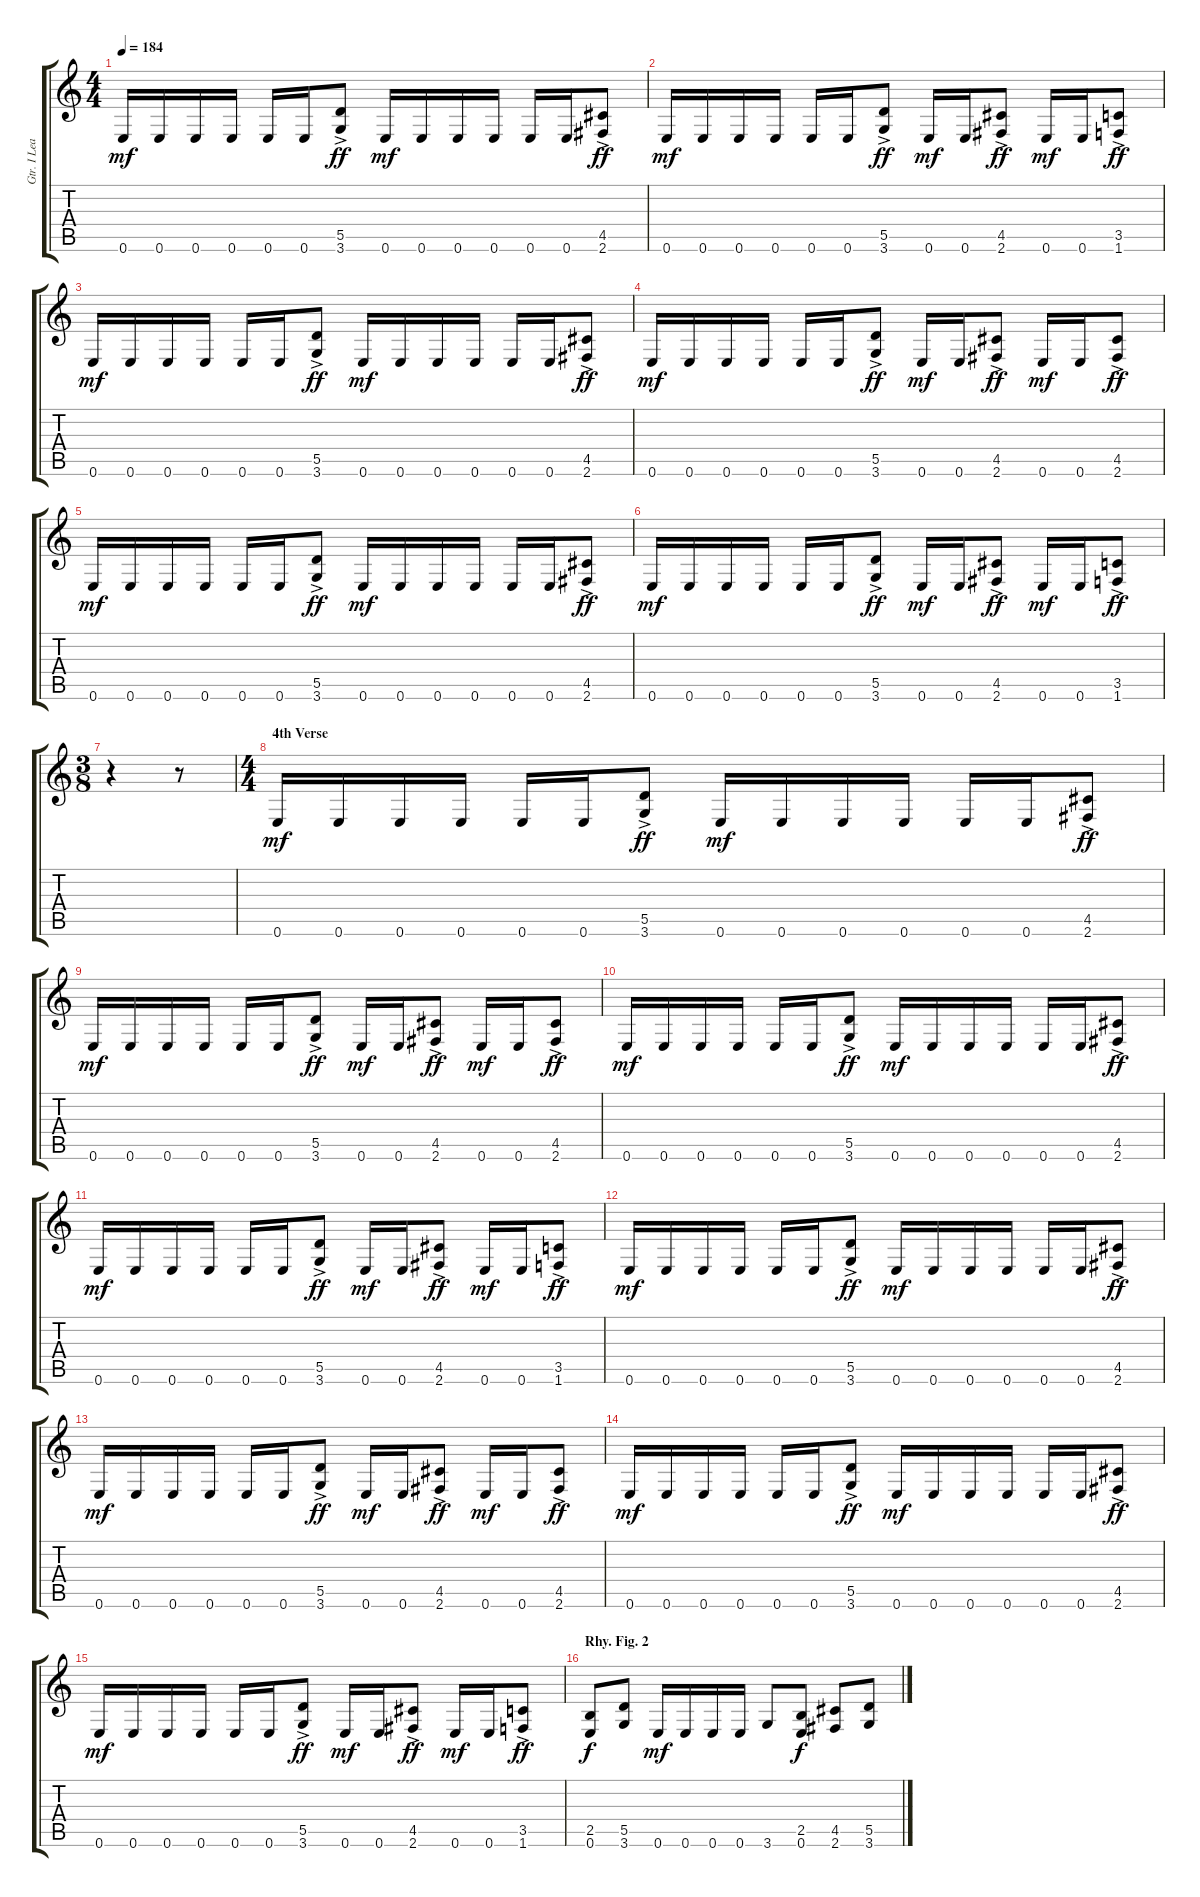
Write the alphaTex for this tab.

\track ("Gtr. I Lead" "Gtr. I Lea") {instrument overdrivenguitar}
\staff {score tabs}
\tuning (E4 B3 G3 D3 A2 E2) {hide}
\ts (4 4)
\tempo 184
\clef g2
\ks c
0.6.16{dy mf} 0.6.16 0.6.16 0.6.16 0.6.16 0.6.16 (5.5{ac} 3.6{ac}).8{dy ff} 0.6.16{dy mf} 0.6.16 0.6.16 0.6.16 0.6.16 0.6.16 (4.5{ac} 2.6{ac}).8{dy ff} |
0.6.16{dy mf} 0.6.16 0.6.16 0.6.16 0.6.16 0.6.16 (5.5{ac} 3.6{ac}).8{dy ff} 0.6.16{dy mf} 0.6.16 (4.5{ac} 2.6{ac}).8{dy ff} 0.6.16{dy mf} 0.6.16 (3.5{ac} 1.6{ac}).8{dy ff} |
0.6.16{dy mf} 0.6.16 0.6.16 0.6.16 0.6.16 0.6.16 (5.5{ac} 3.6{ac}).8{dy ff} 0.6.16{dy mf} 0.6.16 0.6.16 0.6.16 0.6.16 0.6.16 (4.5{ac} 2.6{ac}).8{dy ff} |
0.6.16{dy mf} 0.6.16 0.6.16 0.6.16 0.6.16 0.6.16 (5.5{ac} 3.6{ac}).8{dy ff} 0.6.16{dy mf} 0.6.16 (4.5{ac} 2.6{ac}).8{dy ff} 0.6.16{dy mf} 0.6.16 (4.5{ac} 2.6{ac}).8{dy ff} |
0.6.16{dy mf} 0.6.16 0.6.16 0.6.16 0.6.16 0.6.16 (5.5{ac} 3.6{ac}).8{dy ff} 0.6.16{dy mf} 0.6.16 0.6.16 0.6.16 0.6.16 0.6.16 (4.5{ac} 2.6{ac}).8{dy ff} |
0.6.16{dy mf} 0.6.16 0.6.16 0.6.16 0.6.16 0.6.16 (5.5{ac} 3.6{ac}).8{dy ff} 0.6.16{dy mf} 0.6.16 (4.5{ac} 2.6{ac}).8{dy ff} 0.6.16{dy mf} 0.6.16 (3.5{ac} 1.6{ac}).8{dy ff} |
\ts (3 8)
r.4 r.8 |
\ts (4 4)
\section ("" "4th Verse")
0.6.16{dy mf} 0.6.16 0.6.16 0.6.16 0.6.16 0.6.16 (5.5{ac} 3.6{ac}).8{dy ff} 0.6.16{dy mf} 0.6.16 0.6.16 0.6.16 0.6.16 0.6.16 (4.5{ac} 2.6{ac}).8{dy ff} |
0.6.16{dy mf} 0.6.16 0.6.16 0.6.16 0.6.16 0.6.16 (5.5{ac} 3.6{ac}).8{dy ff} 0.6.16{dy mf} 0.6.16 (4.5{ac} 2.6{ac}).8{dy ff} 0.6.16{dy mf} 0.6.16 (4.5{ac} 2.6{ac}).8{dy ff} |
0.6.16{dy mf} 0.6.16 0.6.16 0.6.16 0.6.16 0.6.16 (5.5{ac} 3.6{ac}).8{dy ff} 0.6.16{dy mf} 0.6.16 0.6.16 0.6.16 0.6.16 0.6.16 (4.5{ac} 2.6{ac}).8{dy ff} |
0.6.16{dy mf} 0.6.16 0.6.16 0.6.16 0.6.16 0.6.16 (5.5{ac} 3.6{ac}).8{dy ff} 0.6.16{dy mf} 0.6.16 (4.5{ac} 2.6{ac}).8{dy ff} 0.6.16{dy mf} 0.6.16 (3.5{ac} 1.6{ac}).8{dy ff} |
0.6.16{dy mf} 0.6.16 0.6.16 0.6.16 0.6.16 0.6.16 (5.5{ac} 3.6{ac}).8{dy ff} 0.6.16{dy mf} 0.6.16 0.6.16 0.6.16 0.6.16 0.6.16 (4.5{ac} 2.6{ac}).8{dy ff} |
0.6.16{dy mf} 0.6.16 0.6.16 0.6.16 0.6.16 0.6.16 (5.5{ac} 3.6{ac}).8{dy ff} 0.6.16{dy mf} 0.6.16 (4.5{ac} 2.6{ac}).8{dy ff} 0.6.16{dy mf} 0.6.16 (4.5{ac} 2.6{ac}).8{dy ff} |
0.6.16{dy mf} 0.6.16 0.6.16 0.6.16 0.6.16 0.6.16 (5.5{ac} 3.6{ac}).8{dy ff} 0.6.16{dy mf} 0.6.16 0.6.16 0.6.16 0.6.16 0.6.16 (4.5{ac} 2.6{ac}).8{dy ff} |
0.6.16{dy mf} 0.6.16 0.6.16 0.6.16 0.6.16 0.6.16 (5.5{ac} 3.6{ac}).8{dy ff} 0.6.16{dy mf} 0.6.16 (4.5{ac} 2.6{ac}).8{dy ff} 0.6.16{dy mf} 0.6.16 (3.5{ac} 1.6{ac}).8{dy ff} |
\section ("" "Rhy. Fig. 2")
(2.5 0.6).8{dy f} (5.5 3.6).8 0.6.16{dy mf} 0.6.16 0.6.16 0.6.16 3.6.8 (2.5 0.6).8{dy f} (4.5 2.6).8 (5.5 3.6).8
